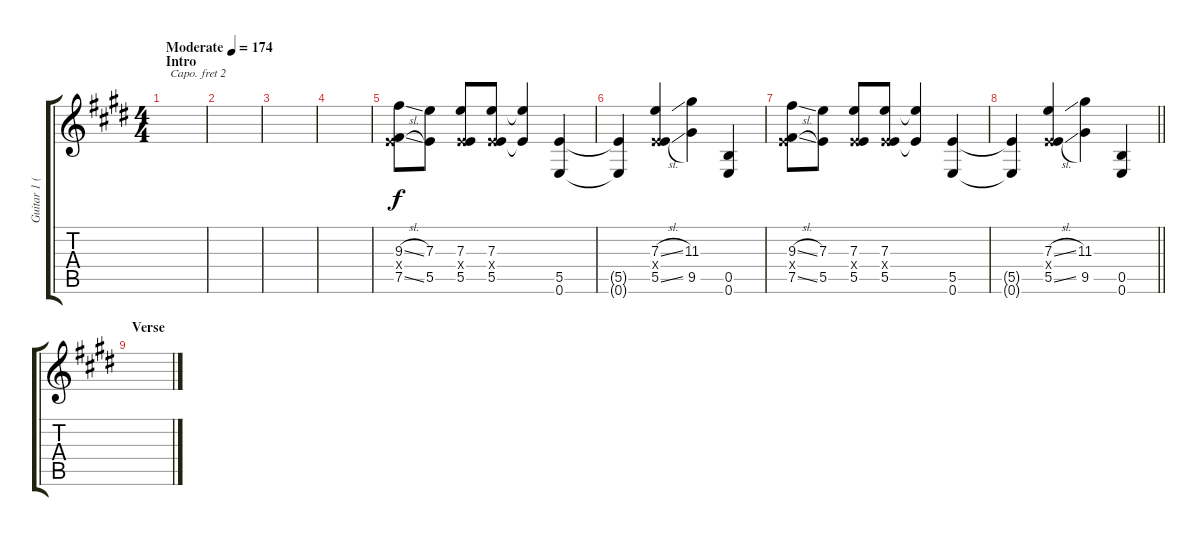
\track ("Guitar 1 (Drop D, Capo 2)" "Guitar 1 (") {instrument overdrivenguitar}
\staff {score tabs}
\capo 2
\tuning (E4 B3 G3 D3 A2 D2) {hide}
\ts (4 4)
\section ("" "Intro")
\tempo (174 "Moderate")
\clef g2
\ks e
|
|
|
|
(9.3{sl} 0.4{x} 7.5{sl}).8 (7.3 5.5).8 (7.3 0.4{x} 5.5).8 (7.3 0.4{x} 5.5).8 (7.3{t} 5.5{t}).4 (5.5 0.6).4 |
(5.5{t} 0.6{t}).4 (7.3{sl} 0.4{x} 5.5{sl}).4 (11.3 9.5).4 (0.5 0.6).4 |
(9.3{sl} 0.4{x} 7.5{sl}).8 (7.3 5.5).8 (7.3 0.4{x} 5.5).8 (7.3 0.4{x} 5.5).8 (7.3{t} 5.5{t}).4 (5.5 0.6).4 |
\barLineRight lightlight
(5.5{t} 0.6{t}).4 (7.3{sl} 0.4{x} 5.5{sl}).4 (11.3 9.5).4 (0.5 0.6).4 |
\section ("" "Verse")
